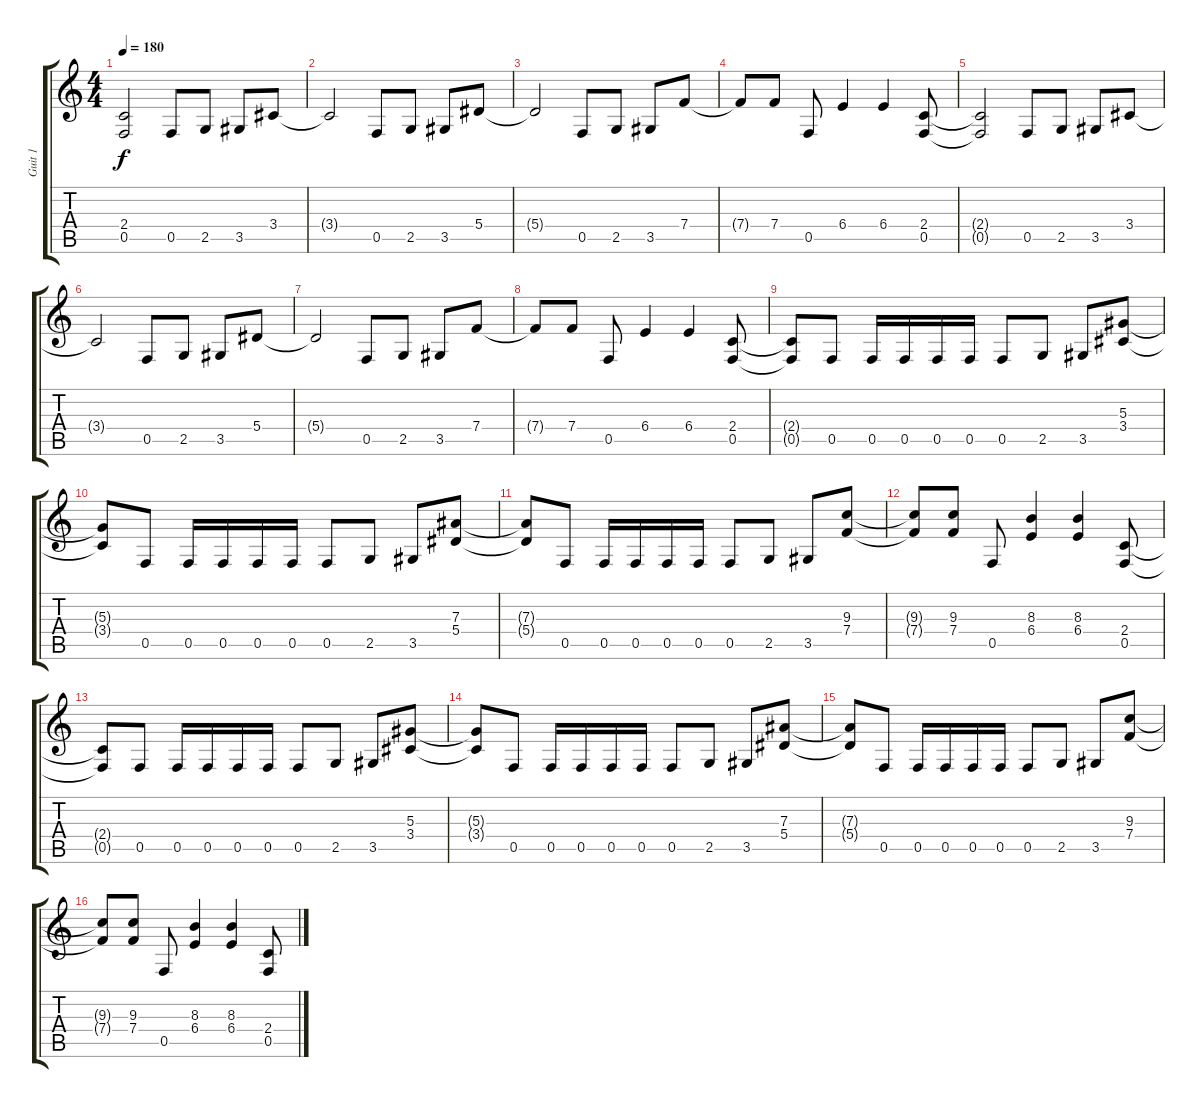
\track ("Guit 1" "Guit 1") {instrument distortionguitar}
\staff {score tabs}
\tuning (C4 G3 Eb3 Bb2 F2 C2) {hide}
\ts (4 4)
\tempo 180
\clef g2
\ks c
(2.4{t} 0.5{t}).2{dy f} 0.5.8 2.5.8 3.5.8 3.4.8 |
3.4{t}.2 0.5.8 2.5.8 3.5.8 5.4.8 |
5.4{t}.2 0.5.8 2.5.8 3.5.8 7.4.8 |
7.4{t}.8 7.4.8 0.5.8 6.4.4 6.4.4 (2.4 0.5).8 |
(2.4{t} 0.5{t}).2 0.5.8 2.5.8 3.5.8 3.4.8 |
3.4{t}.2 0.5.8 2.5.8 3.5.8 5.4.8 |
5.4{t}.2 0.5.8 2.5.8 3.5.8 7.4.8 |
7.4{t}.8 7.4.8 0.5.8 6.4.4 6.4.4 (2.4 0.5).8 |
(2.4{t} 0.5{t}).8 0.5.8 0.5.16 0.5.16 0.5.16 0.5.16 0.5.8 2.5.8 3.5.8 (5.3 3.4).8 |
(5.3{t} 3.4{t}).8 0.5.8 0.5.16 0.5.16 0.5.16 0.5.16 0.5.8 2.5.8 3.5.8 (7.3 5.4).8 |
(7.3{t} 5.4{t}).8 0.5.8 0.5.16 0.5.16 0.5.16 0.5.16 0.5.8 2.5.8 3.5.8 (9.3 7.4).8 |
(9.3{t} 7.4{t}).8 (9.3 7.4).8 0.5.8 (8.3 6.4).4 (8.3 6.4).4 (2.4 0.5).8 |
(2.4{t} 0.5{t}).8 0.5.8 0.5.16 0.5.16 0.5.16 0.5.16 0.5.8 2.5.8 3.5.8 (5.3 3.4).8 |
(5.3{t} 3.4{t}).8 0.5.8 0.5.16 0.5.16 0.5.16 0.5.16 0.5.8 2.5.8 3.5.8 (7.3 5.4).8 |
(7.3{t} 5.4{t}).8 0.5.8 0.5.16 0.5.16 0.5.16 0.5.16 0.5.8 2.5.8 3.5.8 (9.3 7.4).8 |
(9.3{t} 7.4{t}).8 (9.3 7.4).8 0.5.8 (8.3 6.4).4 (8.3 6.4).4 (2.4 0.5).8
